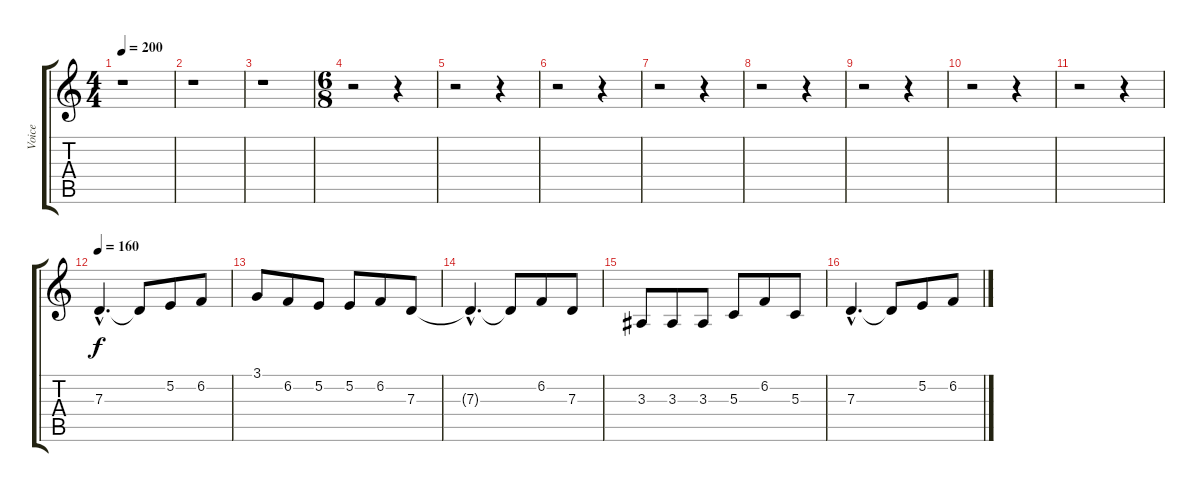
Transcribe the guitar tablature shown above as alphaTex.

\track ("Voice" "Voice") {instrument choiraahs}
\staff {score tabs}
\tuning (E4 B3 G3 D3 A2 E2) {hide}
\ts (4 4)
\tempo 200
\clef g2
\ks c
r.1{dy f} |
r.1 |
r.1 |
\ts (6 8)
r.2 r.4 |
r.2 r.4 |
r.2 r.4 |
r.2 r.4 |
r.2 r.4 |
r.2 r.4 |
r.2 r.4 |
r.2 r.4 |
\tempo 160
7.3{hac}.4{d} 7.3{t}.8 5.2.8 6.2.8 |
3.1.8 6.2.8 5.2.8 5.2.8 6.2.8 7.3.8 |
7.3{hac t}.4{d} 7.3{t}.8 6.2.8 7.3.8 |
3.3.8 3.3.8 3.3.8 5.3.8 6.2.8 5.3.8 |
7.3{hac}.4{d} 7.3{t}.8 5.2.8 6.2.8
